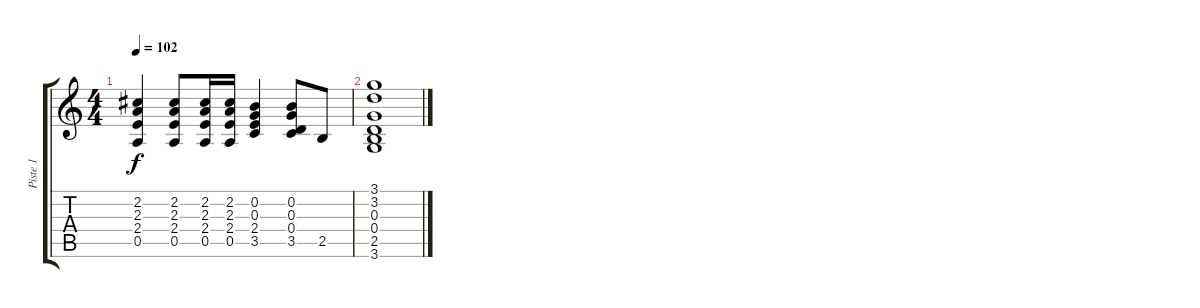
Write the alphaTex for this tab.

\track ("Piste 1" "Piste 1") {instrument acousticguitarnylon}
\staff {score tabs}
\tuning (E4 B3 G3 D3 A2 E2) {hide}
\ts (4 4)
\tempo 102
\clef g2
\ks c
(2.2 2.3 2.4 0.5).4{dy f} (2.2 2.3 2.4 0.5).8 (2.2 2.3 2.4 0.5).16 (2.2 2.3 2.4 0.5).16 (0.2 0.3 2.4 3.5).4 (0.2 0.3 0.4 3.5).8 2.5.8 |
(3.1 3.2 0.3 0.4 2.5 3.6).1
